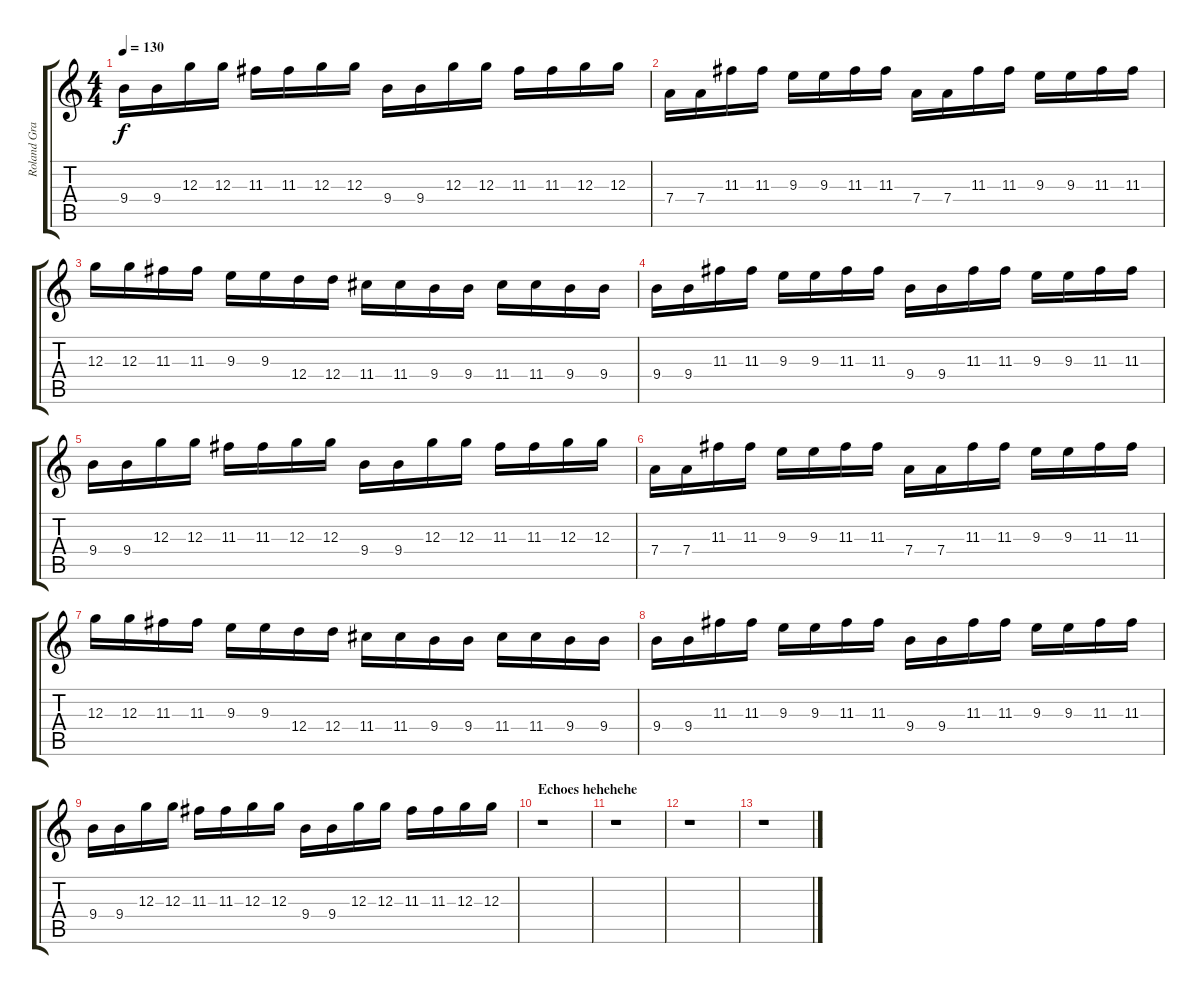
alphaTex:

\track ("Roland Grapow" "Roland Gra") {instrument overdrivenguitar}
\staff {score tabs}
\tuning (E4 B3 G3 D3 A2 E2) {hide}
\ts (4 4)
\tempo 130
\clef g2
\ks c
9.4.16{dy f} 9.4.16 12.3.16 12.3.16 11.3.16 11.3.16 12.3.16 12.3.16 9.4.16 9.4.16 12.3.16 12.3.16 11.3.16 11.3.16 12.3.16 12.3.16 |
7.4.16 7.4.16 11.3.16 11.3.16 9.3.16 9.3.16 11.3.16 11.3.16 7.4.16 7.4.16 11.3.16 11.3.16 9.3.16 9.3.16 11.3.16 11.3.16 |
12.3.16 12.3.16 11.3.16 11.3.16 9.3.16 9.3.16 12.4.16 12.4.16 11.4.16 11.4.16 9.4.16 9.4.16 11.4.16 11.4.16 9.4.16 9.4.16 |
9.4.16 9.4.16 11.3.16 11.3.16 9.3.16 9.3.16 11.3.16 11.3.16 9.4.16 9.4.16 11.3.16 11.3.16 9.3.16 9.3.16 11.3.16 11.3.16 |
9.4.16 9.4.16 12.3.16 12.3.16 11.3.16 11.3.16 12.3.16 12.3.16 9.4.16 9.4.16 12.3.16 12.3.16 11.3.16 11.3.16 12.3.16 12.3.16 |
7.4.16 7.4.16 11.3.16 11.3.16 9.3.16 9.3.16 11.3.16 11.3.16 7.4.16 7.4.16 11.3.16 11.3.16 9.3.16 9.3.16 11.3.16 11.3.16 |
12.3.16 12.3.16 11.3.16 11.3.16 9.3.16 9.3.16 12.4.16 12.4.16 11.4.16 11.4.16 9.4.16 9.4.16 11.4.16 11.4.16 9.4.16 9.4.16 |
9.4.16 9.4.16 11.3.16 11.3.16 9.3.16 9.3.16 11.3.16 11.3.16 9.4.16 9.4.16 11.3.16 11.3.16 9.3.16 9.3.16 11.3.16 11.3.16 |
9.4.16 9.4.16 12.3.16 12.3.16 11.3.16 11.3.16 12.3.16 12.3.16 9.4.16 9.4.16 12.3.16 12.3.16 11.3.16 11.3.16 12.3.16 12.3.16 |
\section ("" "Echoes hehehehe")
r.1 |
r.1 |
r.1 |
r.1
